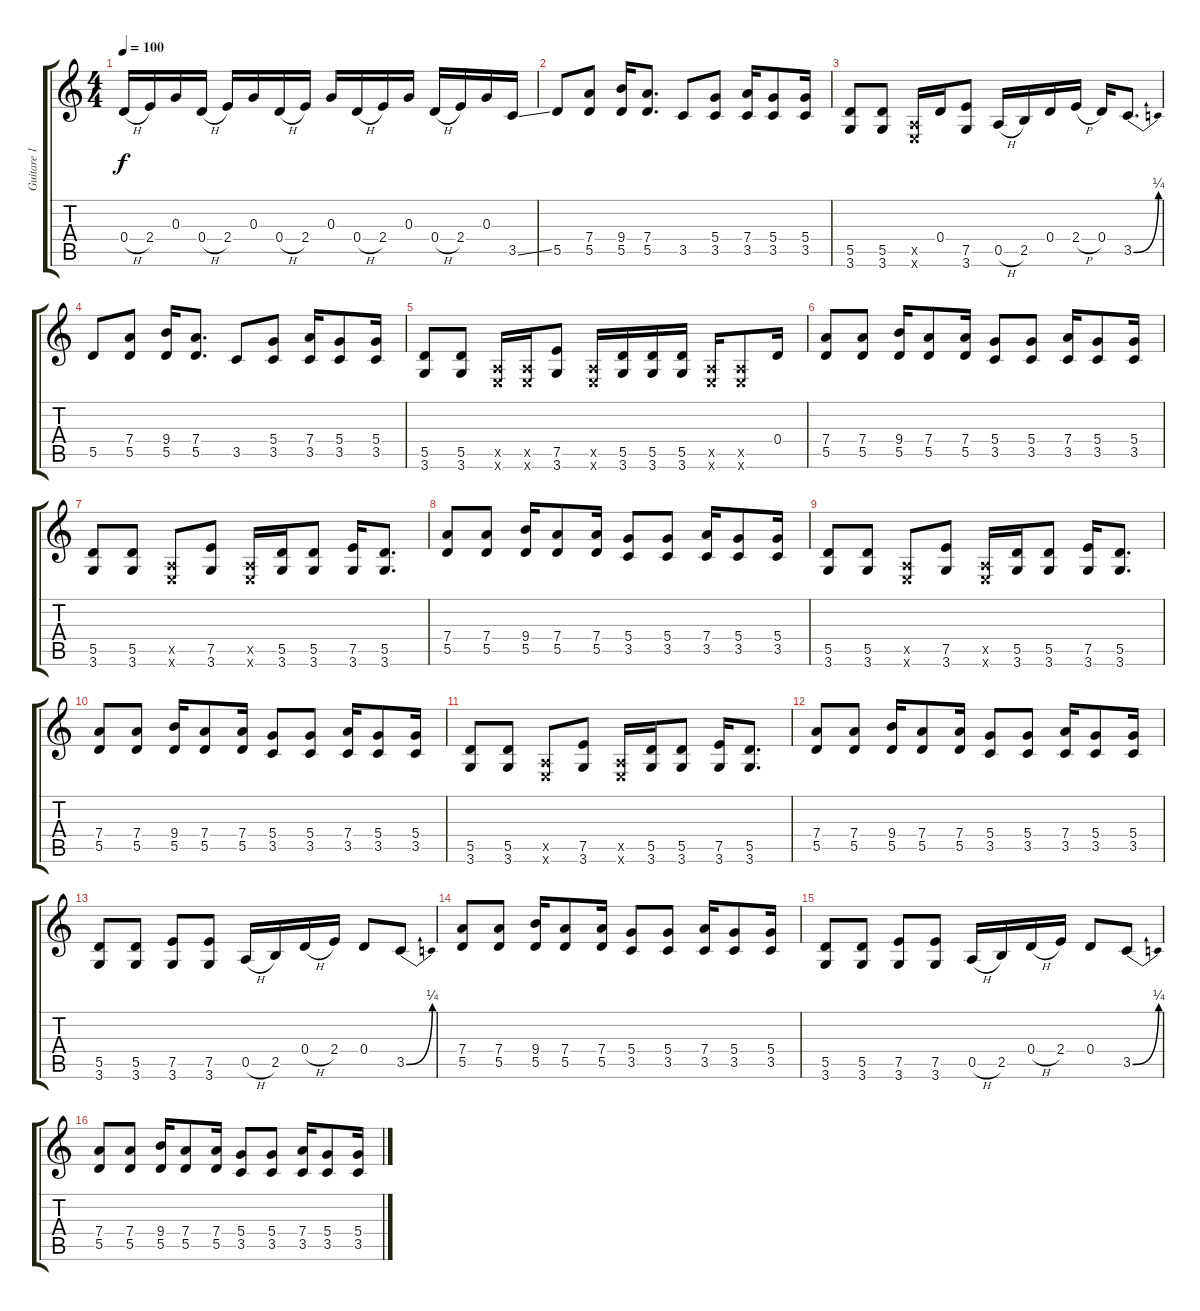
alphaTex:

\track ("Guitare 1" "Guitare 1") {instrument electricguitarclean}
\staff {score tabs}
\tuning (E4 B3 G3 D3 A2 E2) {hide}
\ts (4 4)
\tempo 100
\clef g2
\ks c
0.4{h}.16{dy f} 2.4.16 0.3.16 0.4{h}.16 2.4.16 0.3.16 0.4{h}.16 2.4.16 0.3.16 0.4{h}.16 2.4.16 0.3.16 0.4{h}.16 2.4.16 0.3.16 3.5{ss}.16 |
5.5.8 (7.4 5.5).8 (9.4 5.5).16 (7.4 5.5).8{d} 3.5.8 (5.4 3.5).8 (7.4 3.5).16 (5.4 3.5).8 (5.4 3.5).16 |
(5.5 3.6).8 (5.5 3.6).8 (0.5{x} 0.6{x}).16 0.4.16 (7.5 3.6).8 0.5{h}.16 2.5.16 0.4.16 2.4{h}.16 0.4.16 3.5{be (bend 0 0 60 1)}.8{d} |
5.5.8 (7.4 5.5).8 (9.4 5.5).16 (7.4 5.5).8{d} 3.5.8 (5.4 3.5).8 (7.4 3.5).16 (5.4 3.5).8 (5.4 3.5).16 |
(5.5 3.6).8 (5.5 3.6).8 (0.5{x} 0.6{x}).16 (0.5{x} 0.6{x}).16 (7.5 3.6).8 (0.5{x} 0.6{x}).16 (5.5 3.6).16 (5.5 3.6).16 (5.5 3.6).16 (0.5{x} 0.6{x}).16 (0.5{x} 0.6{x}).8 0.4.16 |
(7.4 5.5).8 (7.4 5.5).8 (9.4 5.5).16 (7.4 5.5).8 (7.4 5.5).16 (5.4 3.5).8 (5.4 3.5).8 (7.4 3.5).16 (5.4 3.5).8 (5.4 3.5).16 |
(5.5 3.6).8 (5.5 3.6).8 (0.5{x} 0.6{x}).8 (7.5 3.6).8 (0.5{x} 0.6{x}).16 (5.5 3.6).16 (5.5 3.6).8 (7.5 3.6).16 (5.5 3.6).8{d} |
(7.4 5.5).8 (7.4 5.5).8 (9.4 5.5).16 (7.4 5.5).8 (7.4 5.5).16 (5.4 3.5).8 (5.4 3.5).8 (7.4 3.5).16 (5.4 3.5).8 (5.4 3.5).16 |
(5.5 3.6).8 (5.5 3.6).8 (0.5{x} 0.6{x}).8 (7.5 3.6).8 (0.5{x} 0.6{x}).16 (5.5 3.6).16 (5.5 3.6).8 (7.5 3.6).16 (5.5 3.6).8{d} |
(7.4 5.5).8 (7.4 5.5).8 (9.4 5.5).16 (7.4 5.5).8 (7.4 5.5).16 (5.4 3.5).8 (5.4 3.5).8 (7.4 3.5).16 (5.4 3.5).8 (5.4 3.5).16 |
(5.5 3.6).8 (5.5 3.6).8 (0.5{x} 0.6{x}).8 (7.5 3.6).8 (0.5{x} 0.6{x}).16 (5.5 3.6).16 (5.5 3.6).8 (7.5 3.6).16 (5.5 3.6).8{d} |
(7.4 5.5).8 (7.4 5.5).8 (9.4 5.5).16 (7.4 5.5).8 (7.4 5.5).16 (5.4 3.5).8 (5.4 3.5).8 (7.4 3.5).16 (5.4 3.5).8 (5.4 3.5).16 |
(5.5 3.6).8 (5.5 3.6).8 (7.5 3.6).8 (7.5 3.6).8 0.5{h}.16 2.5.16 0.4{h}.16 2.4.16 0.4.8 3.5{be (bend 0 0 60 1)}.8 |
(7.4 5.5).8 (7.4 5.5).8 (9.4 5.5).16 (7.4 5.5).8 (7.4 5.5).16 (5.4 3.5).8 (5.4 3.5).8 (7.4 3.5).16 (5.4 3.5).8 (5.4 3.5).16 |
(5.5 3.6).8 (5.5 3.6).8 (7.5 3.6).8 (7.5 3.6).8 0.5{h}.16 2.5.16 0.4{h}.16 2.4.16 0.4.8 3.5{be (bend 0 0 60 1)}.8 |
(7.4 5.5).8 (7.4 5.5).8 (9.4 5.5).16 (7.4 5.5).8 (7.4 5.5).16 (5.4 3.5).8 (5.4 3.5).8 (7.4 3.5).16 (5.4 3.5).8 (5.4 3.5).16
